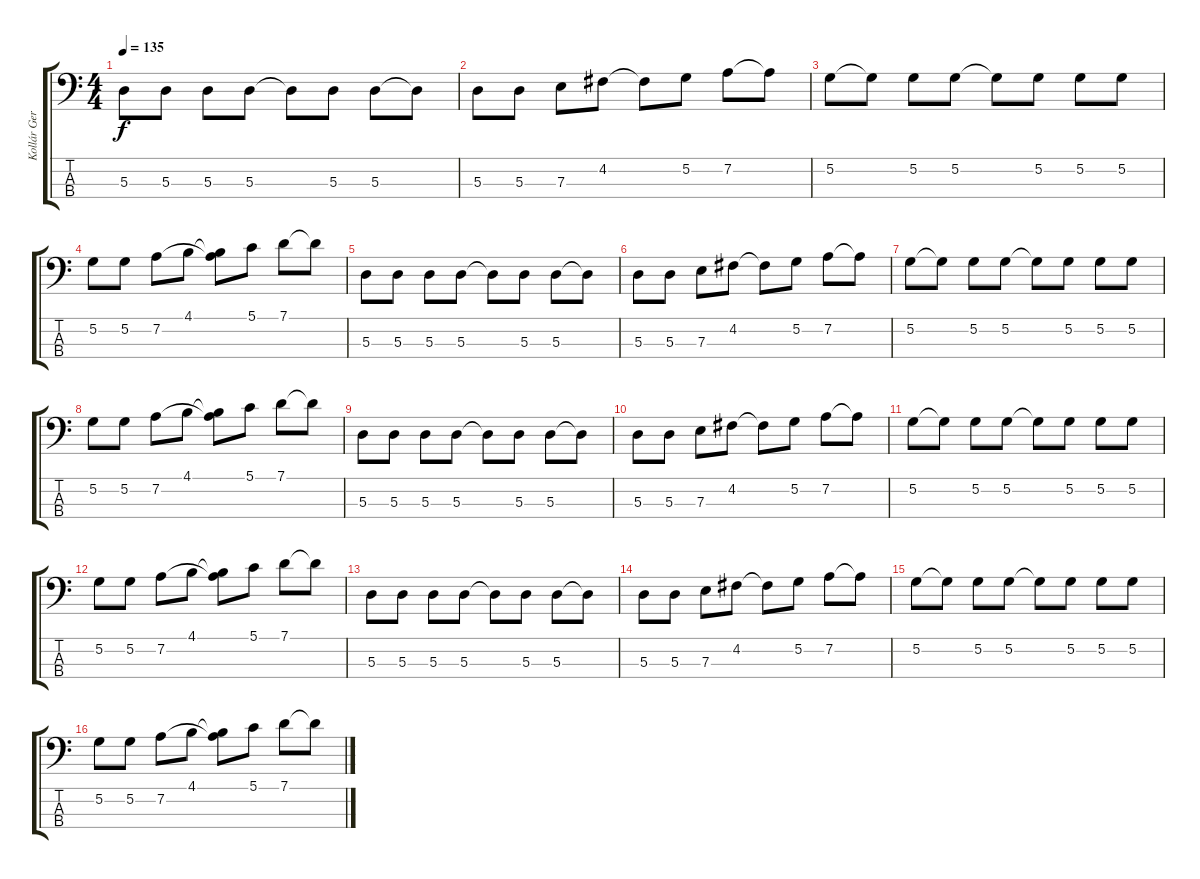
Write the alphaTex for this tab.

\track ("Kollár Gergõ - Basszus" "Kollár Ger") {instrument electricbassfinger}
\staff {score tabs}
\tuning (G2 D2 A1 E1) {hide}
\ts (4 4)
\tempo 135
\clef f4
\ks c
5.3.8{dy f} 5.3.8 5.3.8 5.3.8 5.3{t}.8 5.3.8 5.3.8 5.3{t}.8 |
5.3.8 5.3.8 7.3.8 4.2.8 4.2{t}.8 5.2.8 7.2.8 7.2{t}.8 |
5.2.8 5.2{t}.8 5.2.8 5.2.8 5.2{t}.8 5.2.8 5.2.8 5.2.8 |
5.2.8 5.2.8 7.2.8 4.1.8 (4.1{t} 7.2{t}).8 5.1.8 7.1.8 7.1{t}.8 |
5.3.8 5.3.8 5.3.8 5.3.8 5.3{t}.8 5.3.8 5.3.8 5.3{t}.8 |
5.3.8 5.3.8 7.3.8 4.2.8 4.2{t}.8 5.2.8 7.2.8 7.2{t}.8 |
5.2.8 5.2{t}.8 5.2.8 5.2.8 5.2{t}.8 5.2.8 5.2.8 5.2.8 |
5.2.8 5.2.8 7.2.8 4.1.8 (4.1{t} 7.2{t}).8 5.1.8 7.1.8 7.1{t}.8 |
5.3.8 5.3.8 5.3.8 5.3.8 5.3{t}.8 5.3.8 5.3.8 5.3{t}.8 |
5.3.8 5.3.8 7.3.8 4.2.8 4.2{t}.8 5.2.8 7.2.8 7.2{t}.8 |
5.2.8 5.2{t}.8 5.2.8 5.2.8 5.2{t}.8 5.2.8 5.2.8 5.2.8 |
5.2.8 5.2.8 7.2.8 4.1.8 (4.1{t} 7.2{t}).8 5.1.8 7.1.8 7.1{t}.8 |
5.3.8 5.3.8 5.3.8 5.3.8 5.3{t}.8 5.3.8 5.3.8 5.3{t}.8 |
5.3.8 5.3.8 7.3.8 4.2.8 4.2{t}.8 5.2.8 7.2.8 7.2{t}.8 |
5.2.8 5.2{t}.8 5.2.8 5.2.8 5.2{t}.8 5.2.8 5.2.8 5.2.8 |
5.2.8 5.2.8 7.2.8 4.1.8 (4.1{t} 7.2{t}).8 5.1.8 7.1.8 7.1{t}.8
